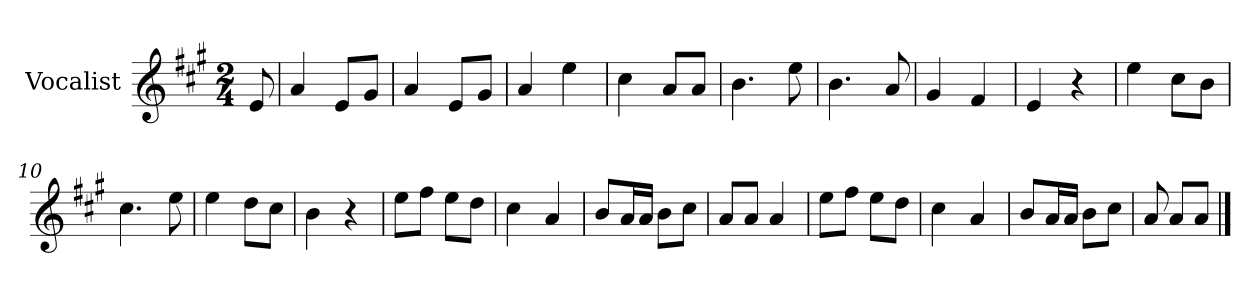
**kern
*part1
*staff1
*I"Vocalist
*k[f#c#g#]
*A:
*M2/4
=
8e
=1
4a
8eL
8g#J
=2
4a
8eL
8g#J
=3
4a
4ee
=4
4cc#
8aL
8aJ
=5
4.b
8ee
=6
4.b
8a
=7
4g#
4f#
=8
4e
4r
=9
4ee
8cc#L
8bJ
=10
4.cc#
8ee
=11
4ee
8ddL
8cc#J
=12
4b
4r
=13
8eeL
8ff#J
8eeL
8ddJ
=14
4cc#
4a
=15
8bL
16aL
16aJJ
8bL
8cc#J
=16
8aL
8aJ
4a
=17
8eeL
8ff#J
8eeL
8ddJ
=18
4cc#
4a
=19
8bL
16aL
16aJJ
8bL
8cc#J
=20
8a
8aL
8aJ
==
*-
